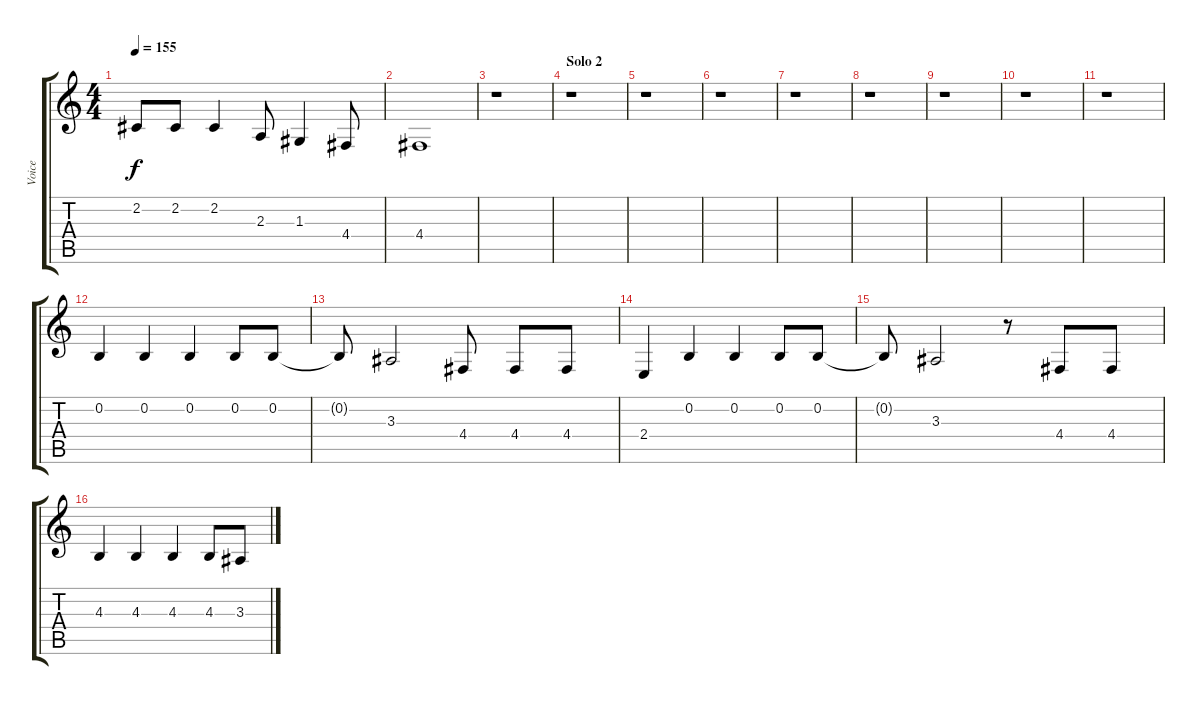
\track ("Voice" "Voice") {instrument lead2sawtooth}
\staff {score tabs}
\tuning (E4 B3 G3 D3 A2 E2) {hide}
\ts (4 4)
\tempo 155
\clef g2
\ks c
2.2{t}.8{dy f} 2.2.8 2.2.4 2.3.8 1.3.4 4.4.8 |
4.4.1 |
r.1 |
\section ("" "Solo 2")
r.1 |
r.1 |
r.1 |
r.1 |
r.1 |
r.1 |
r.1 |
r.1 |
0.2.4 0.2.4 0.2.4 0.2.8 0.2.8 |
0.2{t}.8 3.3.2 4.4.8 4.4.8 4.4.8 |
2.4.4 0.2.4 0.2.4 0.2.8 0.2.8 |
0.2{t}.8 3.3.2 r.8 4.4.8 4.4.8 |
4.3.4 4.3.4 4.3.4 4.3.8 3.3.8
